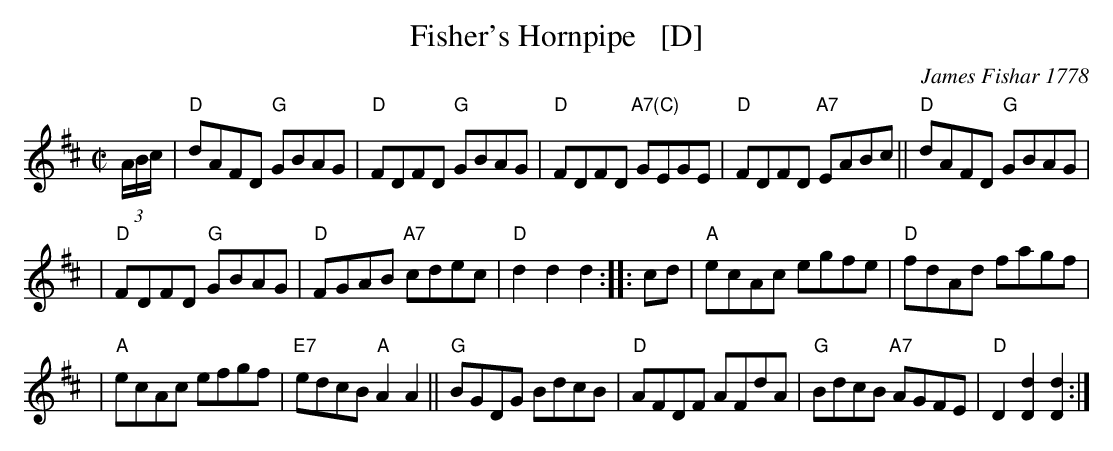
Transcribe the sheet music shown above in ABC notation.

X:1
T: Fisher's Hornpipe   [D]	% also in F
O: James Fishar 1778
M: C|
L: 1/8
K: D
(3A/B/c/ \
| "D"dAFD "G"GBAG | "D"FDFD "G"GBAG | "D"FDFD "A7(C)"GEGE | "D"FDFD "A7"EABc || "D"dAFD "G"GBAG |
| "D"FDFD "G"GBAG | "D"FGAB "A7"cdec | "D"d2d2 d2 :: cd | "A"ecAc egfe | "D"fdAd fagf |
| "A"ecAc efgf | "E7"edcB "A"A2A2 || "G"BGDG BdcB | "D"AFDF AFdA | "G"BdcB "A7"AGFE | "D"D2[d2D2] [d2D2] :|
